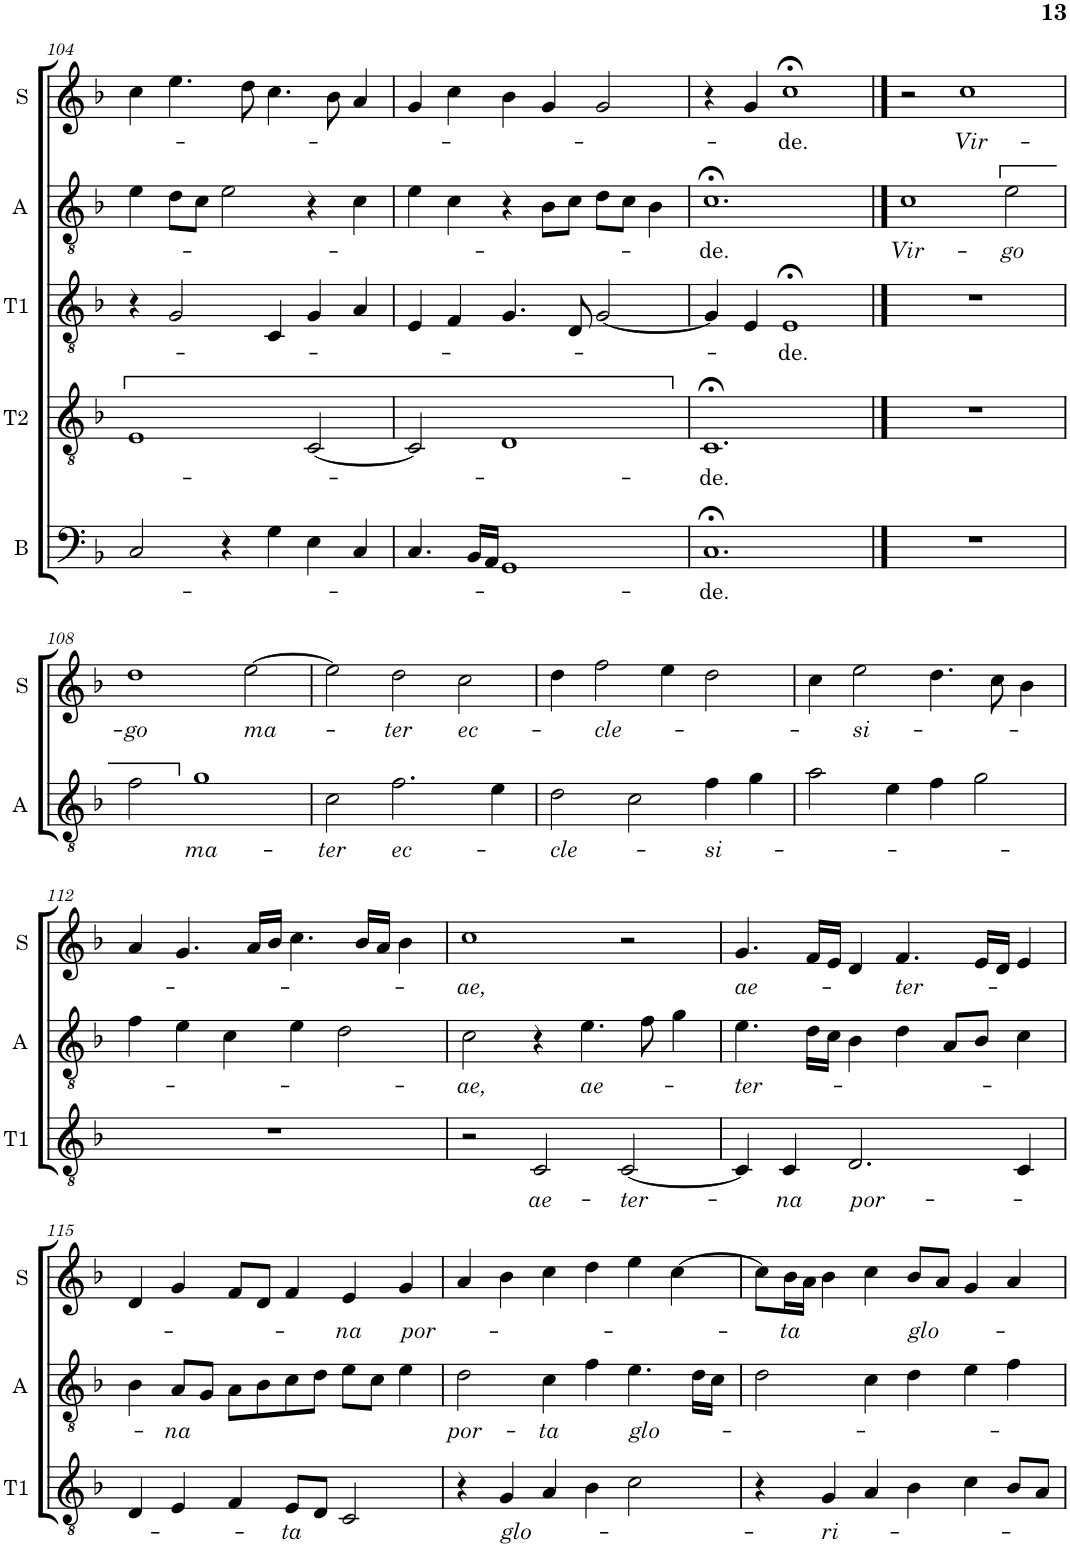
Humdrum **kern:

**kern	**text	**kern	**text	**kern	**text	**kern	**text	**kern	**text
*part5	*part5	*part4	*part4	*part3	*part3	*part2	*part2	*part1	*part1
*staff5	*staff5	*staff4	*staff4	*staff3	*staff3	*staff2	*staff2	*staff1	*staff1
*I"B	*	*I"T2	*	*I"T1	*	*I"A	*	*I"S	*
*I'B	*	*I'T2	*	*I'T1	*	*I'A	*	*I'S	*
!!LO:PB:g=z
*clefF4	*	*clefGv2	*	*clefGv2	*	*clefGv2	*	*clefG2	*
*k[b-]	*	*k[b-]	*	*k[b-]	*	*k[b-]	*	*k[b-]	*
*M3/2	*	*M3/2	*	*M3/2	*	*M3/2	*	*M3/2	*
=104	=104	=104	=104	=104	=104	=104	=104	=104	=104
2C/	.	1E	.	4r	.	4e\	.	4cc\	.
.	.	.	.	2G/	.	8d\L	.	4.ee\	.
.	.	.	.	.	.	8c\J	.	.	.
4r	.	.	.	.	.	2e\	.	.	.
.	.	.	.	.	.	.	.	8dd\	.
4G\	.	.	.	4C/	.	.	.	4.cc\	.
4E\	.	[2C/	.	4G/	.	4r	.	.	.
.	.	.	.	.	.	.	.	8b-\	.
4C/	.	.	.	4A/	.	4c\	.	4a/	.
=105	=105	=105	=105	=105	=105	=105	=105	=105	=105
4.C/	.	2C/]	.	4E/	.	4e\	.	4g/	.
.	.	.	.	4F/	.	4c\	.	4cc\	.
16BB-/LL	.	.	.	.	.	.	.	.	.
16AA/JJ	.	.	.	.	.	.	.	.	.
1GG	.	1D	.	4.G/	.	4r	.	4b-\	.
.	.	.	.	.	.	8B-\L	.	4g/	.
.	.	.	.	8D/	.	8c\J	.	.	.
.	.	.	.	[2G/	.	8d\L	.	2g/	.
.	.	.	.	.	.	8c\J	.	.	.
.	.	.	.	.	.	4B-\	.	.	.
=106	=106	=106	=106	=106	=106	=106	=106	=106	=106
!	!LO:LY:b	!	!LO:LY:b	!	!	!	!LO:LY:b	!	!
1.C;<	-de.	1.C;<	-de.	4G/]	.	1.c;<	-de.	4r	.
.	.	.	.	4E/	.	.	.	4g/	.
!	!	!	!	!	!LO:LY:b	!	!	!	!LO:LY:b
.	.	.	.	1E;<	-de.	.	.	1cc;<	-de.
==107	==107	==107	==107	==107	==107	==107	==107	==107	==107
!	!	!	!	!	!	!	!LO:LY:b	!	!
1.r	.	1.r	.	1.r	.	1c	Vir-	2r	.
!	!	!	!	!	!	!	!	!	!LO:LY:b
.	.	.	.	.	.	.	.	1cc	Vir-
!	!	!	!	!	!	!	!LO:LY:b	!	!
.	.	.	.	.	.	2e\	-go	.	.
!!LO:LB:g=z
=108	=108	=108	=108	=108	=108	=108	=108	=108	=108
!	!	!	!	!	!	!	!	!	!LO:LY:b
1.r	.	1.r	.	1.r	.	2f\	.	1dd	-go
!	!	!	!	!	!	!	!LO:LY:b	!	!
.	.	.	.	.	.	1g	ma-	.	.
!	!	!	!	!	!	!	!	!	!LO:LY:b
.	.	.	.	.	.	.	.	[2ee\	ma-
=109	=109	=109	=109	=109	=109	=109	=109	=109	=109
!	!	!	!	!	!	!	!LO:LY:b	!	!
1.r	.	1.r	.	1.r	.	2c\	-ter	2ee\]	.
!	!	!	!	!	!	!	!LO:LY:b	!	!LO:LY:b
.	.	.	.	.	.	2.f\	ec-	2dd\	-ter
!	!	!	!	!	!	!	!	!	!LO:LY:b
.	.	.	.	.	.	.	.	2cc\	ec-
.	.	.	.	.	.	4e\	.	.	.
=110	=110	=110	=110	=110	=110	=110	=110	=110	=110
!	!	!	!	!	!	!	!LO:LY:b	!	!
1.r	.	1.r	.	1.r	.	2d\	-cle-	4dd\	.
!	!	!	!	!	!	!	!	!	!LO:LY:b
.	.	.	.	.	.	.	.	2ff\	-cle-
.	.	.	.	.	.	2c\	.	.	.
.	.	.	.	.	.	.	.	4ee\	.
!	!	!	!	!	!	!	!LO:LY:b	!	!
.	.	.	.	.	.	4f\	-si-	2dd\	.
.	.	.	.	.	.	4g\	.	.	.
=111	=111	=111	=111	=111	=111	=111	=111	=111	=111
1.r	.	1.r	.	1.r	.	2a\	.	4cc\	.
!	!	!	!	!	!	!	!	!	!LO:LY:b
.	.	.	.	.	.	.	.	2ee\	-si-
.	.	.	.	.	.	4e\	.	.	.
.	.	.	.	.	.	4f\	.	4.dd\	.
.	.	.	.	.	.	2g\	.	.	.
.	.	.	.	.	.	.	.	8cc\	.
.	.	.	.	.	.	.	.	4b-\	.
!!LO:LB:g=z
=112	=112	=112	=112	=112	=112	=112	=112	=112	=112
1.r	.	1.r	.	1.r	.	4f\	.	4a/	.
.	.	.	.	.	.	4e\	.	4.g/	.
.	.	.	.	.	.	4c\	.	.	.
.	.	.	.	.	.	.	.	16a/LL	.
.	.	.	.	.	.	.	.	16b-/JJ	.
.	.	.	.	.	.	4e\	.	4.cc\	.
.	.	.	.	.	.	2d\	.	.	.
.	.	.	.	.	.	.	.	16b-/LL	.
.	.	.	.	.	.	.	.	16a/JJ	.
.	.	.	.	.	.	.	.	4b-\	.
=113	=113	=113	=113	=113	=113	=113	=113	=113	=113
!	!	!	!	!	!	!	!LO:LY:b	!	!LO:LY:b
1.r	.	1.r	.	2r	.	2c\	-ae,	1cc	-ae,
!	!	!	!	!	!LO:LY:b	!	!	!	!
.	.	.	.	2C/	ae-	4r	.	.	.
!	!	!	!	!	!	!	!LO:LY:b	!	!
.	.	.	.	.	.	4.e\	ae-	.	.
!	!	!	!	!	!LO:LY:b	!	!	!	!
.	.	.	.	[2C/	-ter-	.	.	2r	.
.	.	.	.	.	.	8f\	.	.	.
.	.	.	.	.	.	4g\	.	.	.
=114	=114	=114	=114	=114	=114	=114	=114	=114	=114
!	!	!	!	!	!	!	!LO:LY:b	!	!LO:LY:b
1.r	.	1.r	.	4C/]	.	4.e\	-ter-	4.g/	ae-
!	!	!	!	!	!LO:LY:b	!	!	!	!
.	.	.	.	4C/	-na	.	.	.	.
.	.	.	.	.	.	16d\LL	.	16f/LL	.
.	.	.	.	.	.	16c\JJ	.	16e/JJ	.
!	!	!	!	!	!LO:LY:b	!	!	!	!
.	.	.	.	2.D/	por-	4B-\	.	4d/	.
!	!	!	!	!	!	!	!	!	!LO:LY:b
.	.	.	.	.	.	4d\	.	4.f/	-ter-
.	.	.	.	.	.	8A/L	.	.	.
.	.	.	.	.	.	8B-/J	.	16e/LL	.
.	.	.	.	.	.	.	.	16d/JJ	.
.	.	.	.	4C/	.	4c\	.	4e/	.
!!LO:LB:g=z
=115	=115	=115	=115	=115	=115	=115	=115	=115	=115
1.r	.	1.r	.	4D/	.	4B-\	.	4d/	.
!	!	!	!	!	!	!	!LO:LY:b	!	!
.	.	.	.	4E/	.	8A/L	-na	4g/	.
.	.	.	.	.	.	8G/J	.	.	.
.	.	.	.	4F/	.	8A\L	.	8f/L	.
.	.	.	.	.	.	8B-\	.	8d/J	.
!	!	!	!	!	!LO:LY:b	!	!	!	!
.	.	.	.	8E/L	-ta	8c\	.	4f/	.
.	.	.	.	8D/J	.	8d\J	.	.	.
!	!	!	!	!	!	!	!	!	!LO:LY:b
.	.	.	.	2C/	.	8e\L	.	4e/	-na
.	.	.	.	.	.	8c\J	.	.	.
!	!	!	!	!	!	!	!	!	!LO:LY:b
.	.	.	.	.	.	4e\	.	4g/	por-
=116	=116	=116	=116	=116	=116	=116	=116	=116	=116
!	!	!	!	!	!	!	!LO:LY:b	!	!
1.r	.	1.r	.	4r	.	2d\	por-	4a/	.
!	!	!	!	!	!LO:LY:b	!	!	!	!
.	.	.	.	4G/	glo-	.	.	4b-\	.
!	!	!	!	!	!	!	!LO:LY:b	!	!
.	.	.	.	4A/	.	4c\	-ta	4cc\	.
.	.	.	.	4B-\	.	4f\	.	4dd\	.
!	!	!	!	!	!	!	!LO:LY:b	!	!
.	.	.	.	2c\	.	4.e\	glo-	4ee\	.
.	.	.	.	.	.	.	.	[4cc\	.
.	.	.	.	.	.	16d\LL	.	.	.
.	.	.	.	.	.	16c\JJ	.	.	.
=117	=117	=117	=117	=117	=117	=117	=117	=117	=117
1.r	.	1.r	.	4r	.	2d\	.	8cc\L]	.
!	!	!	!	!	!	!	!	!	!LO:LY:b
.	.	.	.	.	.	.	.	16b-\L	-ta
.	.	.	.	.	.	.	.	16a\JJ	.
!	!	!	!	!	!LO:LY:b	!	!	!	!
.	.	.	.	4G/	-ri-	.	.	4b-\	.
.	.	.	.	4A/	.	4c\	.	4cc\	.
!	!	!	!	!	!	!	!	!	!LO:LY:b
.	.	.	.	4B-\	.	4d\	.	8b-/L	glo-
.	.	.	.	.	.	.	.	8a/J	.
.	.	.	.	4c\	.	4e\	.	4g/	.
.	.	.	.	8B-/L	.	4f\	.	4a/	.
.	.	.	.	8A/J	.	.	.	.	.
=	=	=	=	=	=	=	=	=	=
*-	*-	*-	*-	*-	*-	*-	*-	*-	*-
